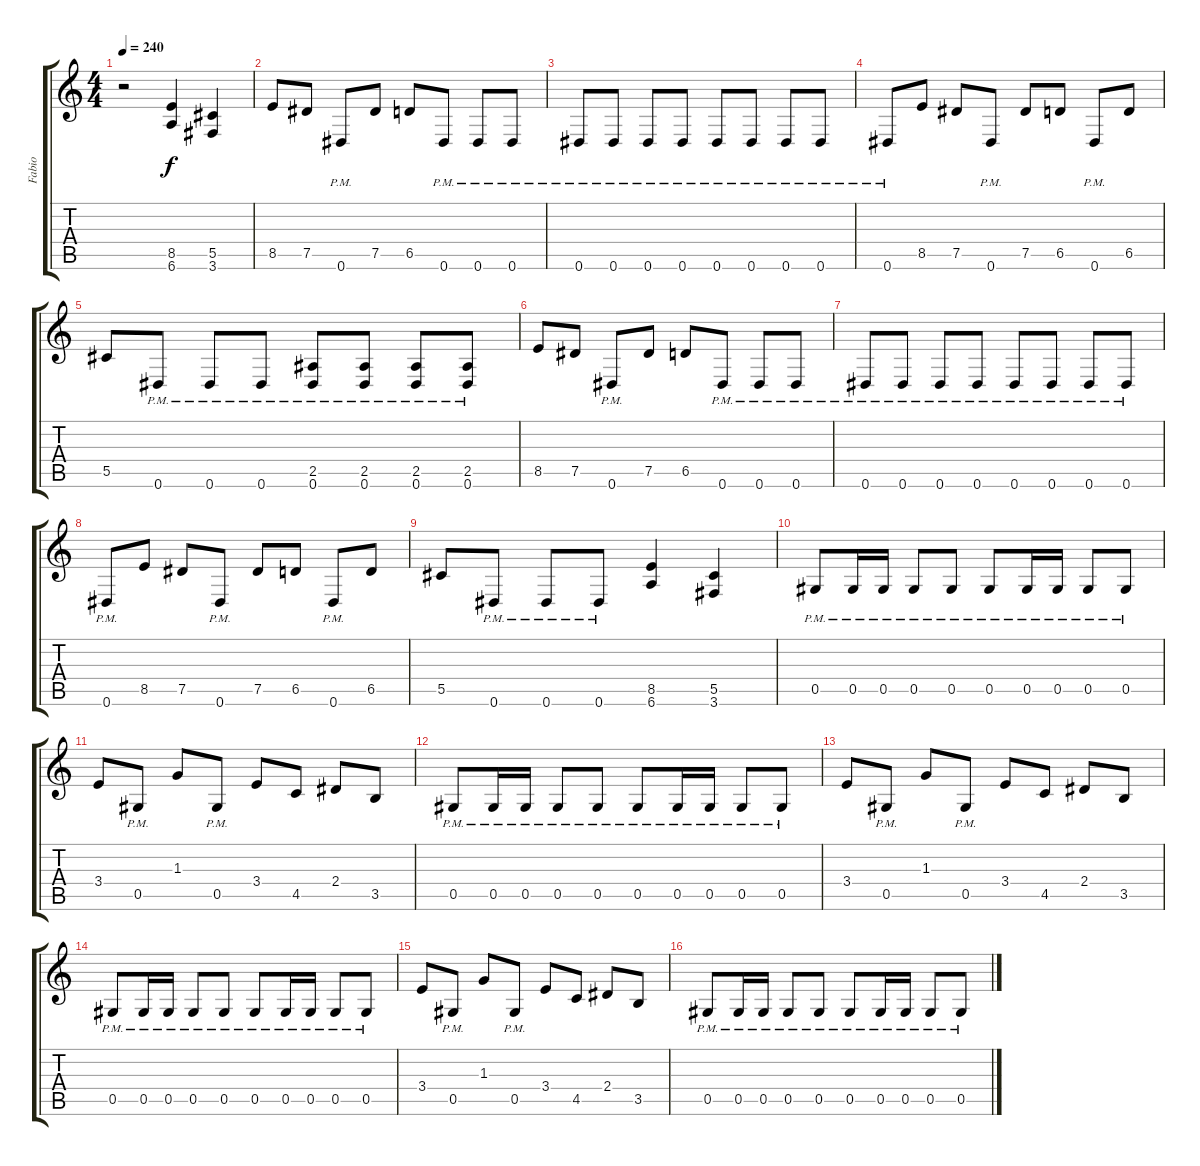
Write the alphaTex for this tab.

\track ("Fabio" "Fabio") {instrument distortionguitar}
\staff {score tabs}
\tuning (Eb4 Bb3 Gb3 Db3 Ab2 Eb2) {hide}
\ts (4 4)
\tempo 240
\clef g2
\ks c
r.2{dy f} (8.5 6.6).4 (5.5 3.6).4 |
8.5.8 7.5.8 0.6{pm}.8 7.5.8 6.5.8 0.6{pm}.8 0.6{pm}.8 0.6{pm}.8 |
0.6{pm}.8 0.6{pm}.8 0.6{pm}.8 0.6{pm}.8 0.6{pm}.8 0.6{pm}.8 0.6{pm}.8 0.6{pm}.8 |
0.6{pm}.8 8.5.8 7.5.8 0.6{pm}.8 7.5.8 6.5.8 0.6{pm}.8 6.5.8 |
5.5.8 0.6{pm}.8 0.6{pm}.8 0.6{pm}.8 (2.5{pm} 0.6{pm}).8 (2.5{pm} 0.6{pm}).8 (2.5{pm} 0.6{pm}).8 (2.5{pm} 0.6{pm}).8 |
8.5.8 7.5.8 0.6{pm}.8 7.5.8 6.5.8 0.6{pm}.8 0.6{pm}.8 0.6{pm}.8 |
0.6{pm}.8 0.6{pm}.8 0.6{pm}.8 0.6{pm}.8 0.6{pm}.8 0.6{pm}.8 0.6{pm}.8 0.6{pm}.8 |
0.6{pm}.8 8.5.8 7.5.8 0.6{pm}.8 7.5.8 6.5.8 0.6{pm}.8 6.5.8 |
5.5.8 0.6{pm}.8 0.6{pm}.8 0.6{pm}.8 (8.5 6.6).4 (5.5 3.6).4 |
0.5{pm}.8 0.5{pm}.16 0.5{pm}.16 0.5{pm}.8 0.5{pm}.8 0.5{pm}.8 0.5{pm}.16 0.5{pm}.16 0.5{pm}.8 0.5{pm}.8 |
3.4.8 0.5{pm}.8 1.3.8 0.5{pm}.8 3.4.8 4.5.8 2.4.8 3.5.8 |
0.5{pm}.8 0.5{pm}.16 0.5{pm}.16 0.5{pm}.8 0.5{pm}.8 0.5{pm}.8 0.5{pm}.16 0.5{pm}.16 0.5{pm}.8 0.5{pm}.8 |
3.4.8 0.5{pm}.8 1.3.8 0.5{pm}.8 3.4.8 4.5.8 2.4.8 3.5.8 |
0.5{pm}.8 0.5{pm}.16 0.5{pm}.16 0.5{pm}.8 0.5{pm}.8 0.5{pm}.8 0.5{pm}.16 0.5{pm}.16 0.5{pm}.8 0.5{pm}.8 |
3.4.8 0.5{pm}.8 1.3.8 0.5{pm}.8 3.4.8 4.5.8 2.4.8 3.5.8 |
0.5{pm}.8 0.5{pm}.16 0.5{pm}.16 0.5{pm}.8 0.5{pm}.8 0.5{pm}.8 0.5{pm}.16 0.5{pm}.16 0.5{pm}.8 0.5{pm}.8
